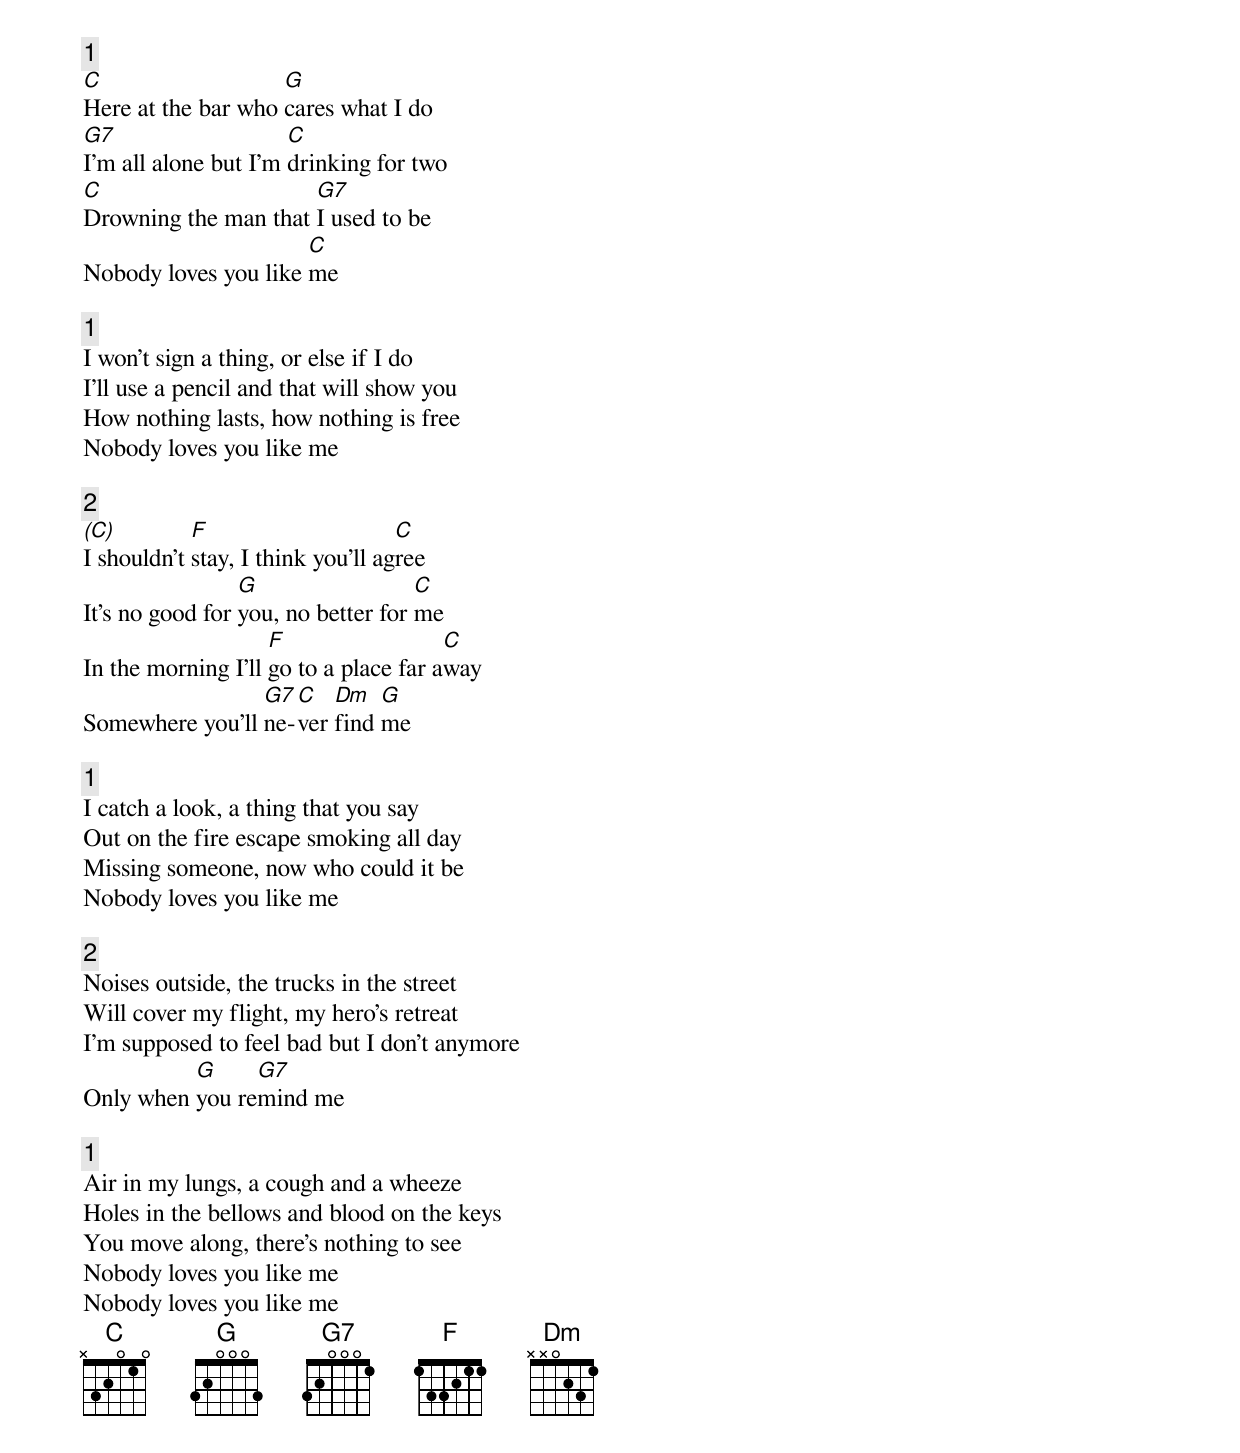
[1]
C                   G
Here at the bar who cares what I do
G7                    C
I'm all alone but I'm drinking for two
C                     G7
Drowning the man that I used to be
                      C
Nobody loves you like me

[1]
I won't sign a thing, or else if I do
I'll use a pencil and that will show you
How nothing lasts, how nothing is free
Nobody loves you like me

[2]
(C)         F                      C
I shouldn't stay, I think you'll agree
                 G                  C
It's no good for you, no better for me
                    F                  C
In the morning I'll go to a place far away
                 G7 C   Dm   G
Somewhere you'll ne-ver find me

[1]
I catch a look, a thing that you say
Out on the fire escape smoking all day
Missing someone, now who could it be
Nobody loves you like me

[2]
Noises outside, the trucks in the street
Will cover my flight, my hero's retreat
I'm supposed to feel bad but I don't anymore
          G     G7
Only when you remind me

[1]
Air in my lungs, a cough and a wheeze
Holes in the bellows and blood on the keys
You move along, there's nothing to see
Nobody loves you like me
Nobody loves you like me
